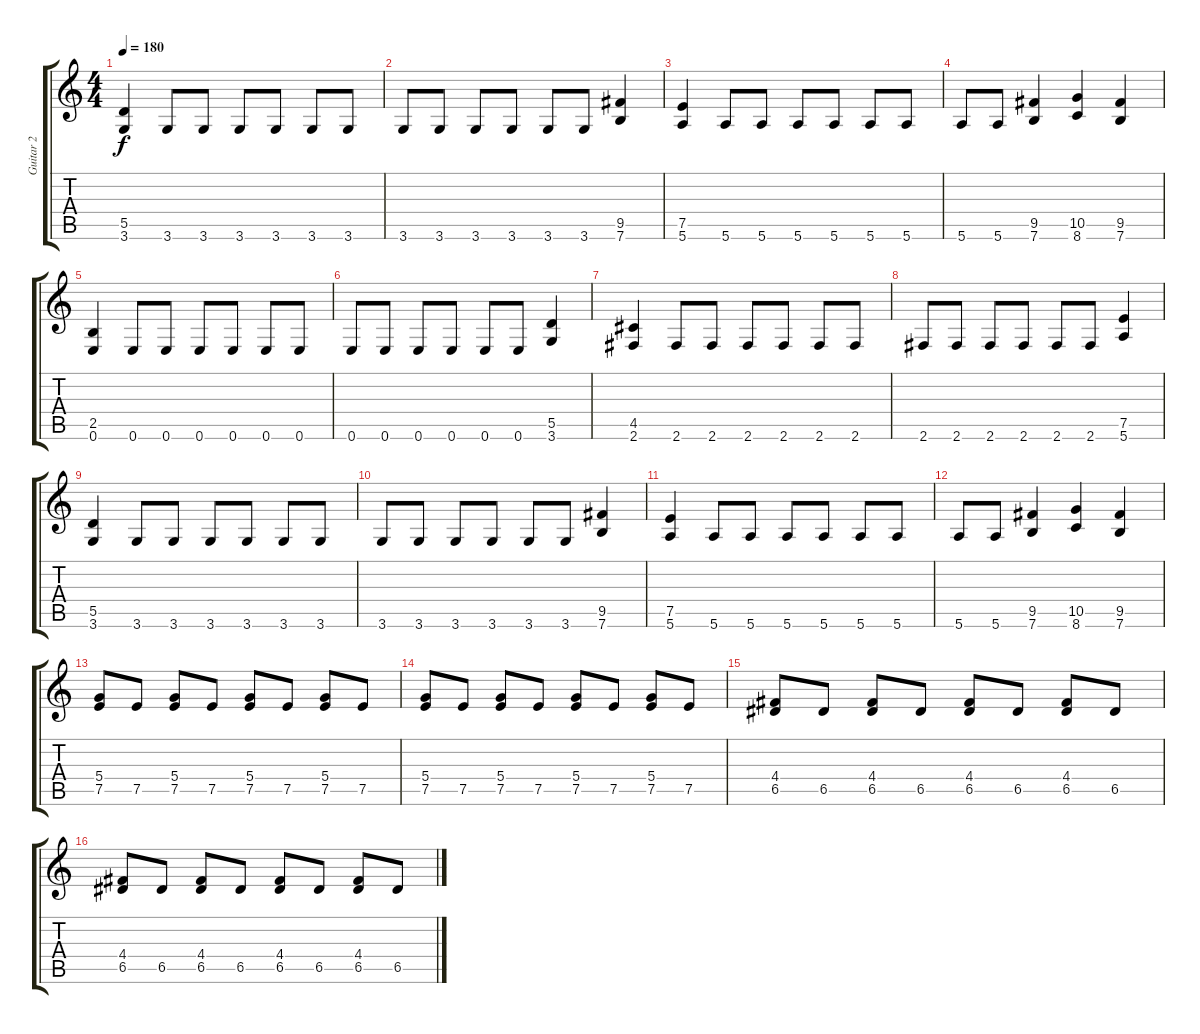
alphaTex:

\track ("Guitar 2" "Guitar 2") {instrument distortionguitar}
\staff {score tabs}
\tuning (E4 B3 G3 D3 A2 E2) {hide}
\ts (4 4)
\tempo 180
\clef g2
\ks c
(5.5 3.6).4{dy f} 3.6.8 3.6.8 3.6.8 3.6.8 3.6.8 3.6.8 |
3.6.8 3.6.8 3.6.8 3.6.8 3.6.8 3.6.8 (9.5 7.6).4 |
(7.5 5.6).4 5.6.8 5.6.8 5.6.8 5.6.8 5.6.8 5.6.8 |
5.6.8 5.6.8 (9.5 7.6).4 (10.5 8.6).4 (9.5 7.6).4 |
(2.5 0.6).4 0.6.8 0.6.8 0.6.8 0.6.8 0.6.8 0.6.8 |
0.6.8 0.6.8 0.6.8 0.6.8 0.6.8 0.6.8 (5.5 3.6).4 |
(4.5 2.6).4 2.6.8 2.6.8 2.6.8 2.6.8 2.6.8 2.6.8 |
2.6.8 2.6.8 2.6.8 2.6.8 2.6.8 2.6.8 (7.5 5.6).4 |
(5.5 3.6).4 3.6.8 3.6.8 3.6.8 3.6.8 3.6.8 3.6.8 |
3.6.8 3.6.8 3.6.8 3.6.8 3.6.8 3.6.8 (9.5 7.6).4 |
(7.5 5.6).4 5.6.8 5.6.8 5.6.8 5.6.8 5.6.8 5.6.8 |
5.6.8 5.6.8 (9.5 7.6).4 (10.5 8.6).4 (9.5 7.6).4 |
(5.4 7.5).8 7.5.8 (5.4 7.5).8 7.5.8 (5.4 7.5).8 7.5.8 (5.4 7.5).8 7.5.8 |
(5.4 7.5).8 7.5.8 (5.4 7.5).8 7.5.8 (5.4 7.5).8 7.5.8 (5.4 7.5).8 7.5.8 |
(4.4 6.5).8 6.5.8 (4.4 6.5).8 6.5.8 (4.4 6.5).8 6.5.8 (4.4 6.5).8 6.5.8 |
(4.4 6.5).8 6.5.8 (4.4 6.5).8 6.5.8 (4.4 6.5).8 6.5.8 (4.4 6.5).8 6.5.8
